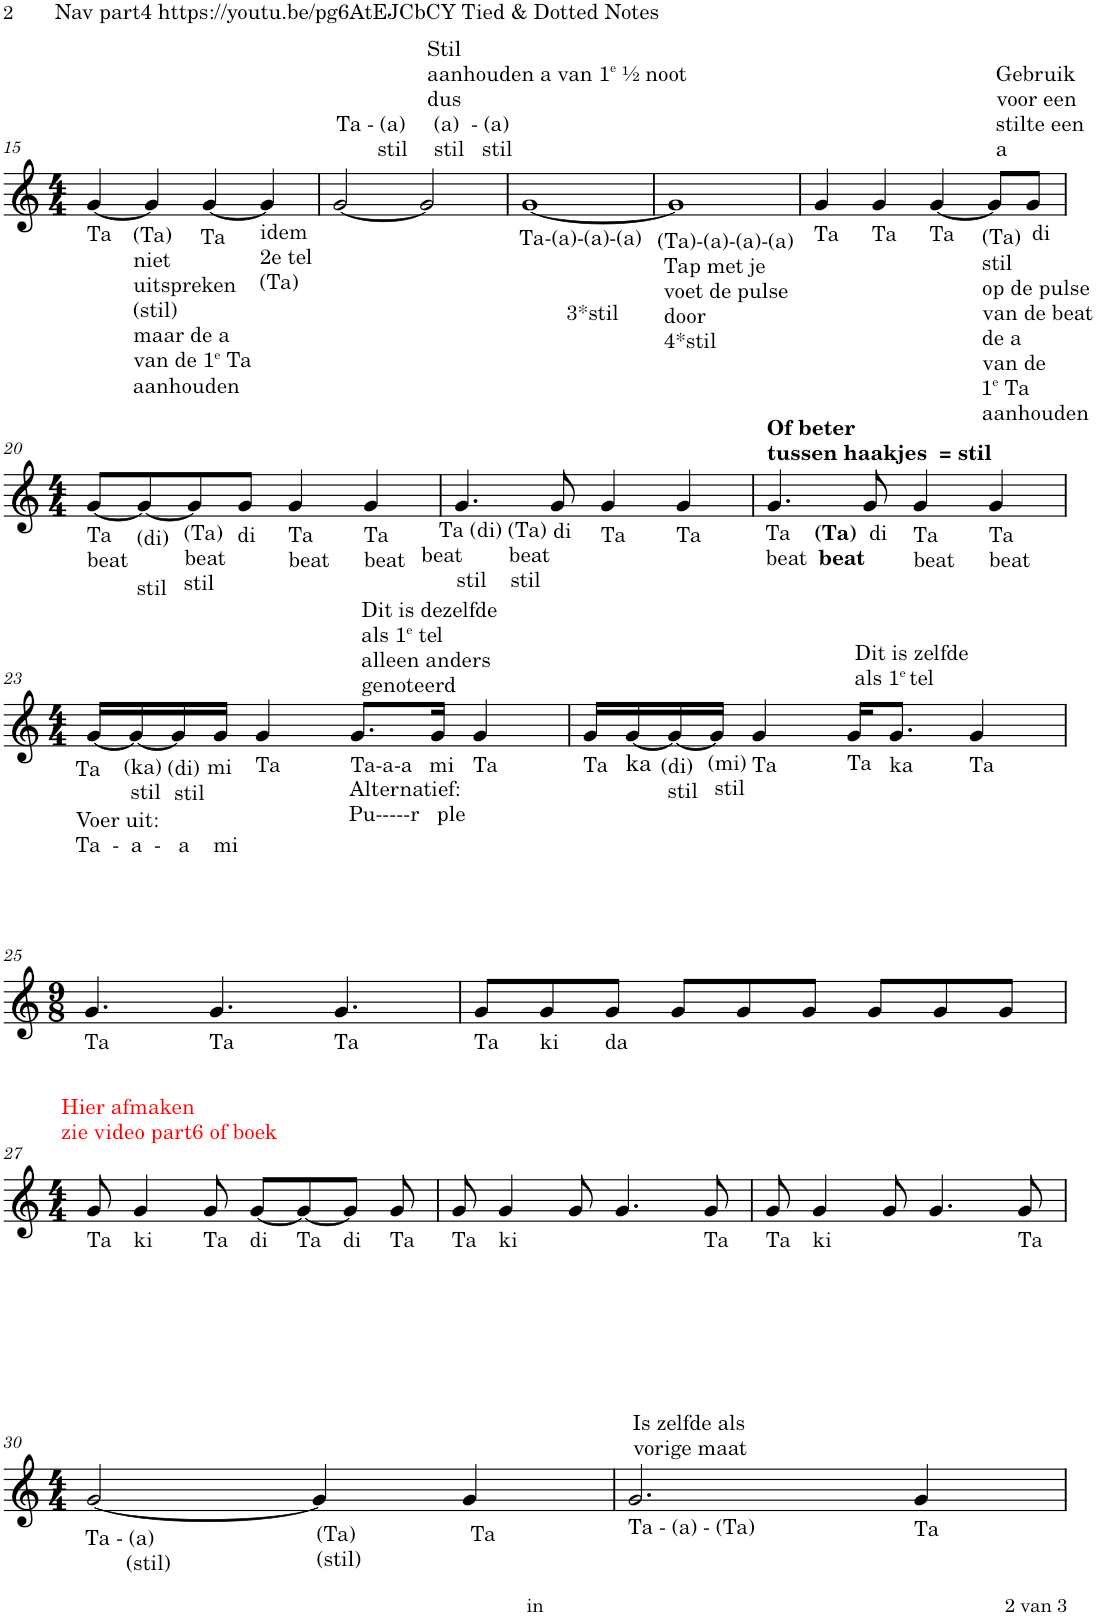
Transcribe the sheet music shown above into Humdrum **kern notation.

**kern	**harte
*part1	*part1
*staff1	*
*I"Piano	*
*I'Pno.	*
!!LO:PB:g=z
*clefG2	*
*k[]	*
*M4/4	*
=15	=15
!LO:TX:a:t=Nav part4 https&colon;//youtu.be/pg6AtEJCbCY Tied & Dotted Notes	!
!LO:TX:b:t=Ta	!
[4g/	.
!LO:TX:b:t=(Ta)	!
!LO:TX:b:t=niet	!
!LO:TX:b:t=uitspreken	!
!LO:TX:b:t=(stil)	!
!LO:TX:b:t=maar de a	!
!LO:TX:b:t=van de 1	!
!LO:TX:b:t=e	!
!LO:TX:b:t=Ta	!
!LO:TX:b:t=aanhouden	!
4g/]	.
!LO:TX:b:t=Ta	!
[4g/	.
!LO:TX:b:t=idem	!
!LO:TX:b:t=2e tel	!
!LO:TX:b:t=(Ta)	!
4g/]	.
=16	=16
!LO:TX:a:t=Ta - (a)	!
!LO:TX:a:t=stil	!
[2g/	.
!LO:TX:a:t=Stil	!
!LO:TX:a:t=aanhouden a van 1	!
!LO:TX:a:t=e	!
!LO:TX:a:t=½ noot	!
!LO:TX:a:t=dus	!
!LO:TX:a:t=(a)  - (a)	!
!LO:TX:a:t=stil   stil	!
2g/]	.
=17	=17
!LO:TX:b:t=Ta-(a)-(a)-(a)	!
!LO:TX:b:t=3*stil	!
[1g	.
=18	=18
!LO:TX:b:t=(Ta)-(a)-(a)-(a)	!
!LO:TX:b:t=Tap met je	!
!LO:TX:b:t=voet de pulse	!
!LO:TX:b:t=door	!
!LO:TX:b:t=4*stil	!
1g]	.
=19	=19
!LO:TX:b:t=Ta	!
4g/	.
!LO:TX:b:t=Ta	!
4g/	.
!LO:TX:b:t=Ta	!
[4g/	.
!LO:TX:b:t=(Ta)	!
!LO:TX:b:t=stil	!
!LO:TX:b:t=op de pulse	!
!LO:TX:b:t=van de beat	!
!LO:TX:b:t=de a	!
!LO:TX:b:t=van de	!
!LO:TX:b:t=1	!
!LO:TX:b:t=e	!
!LO:TX:b:t=Ta	!
!LO:TX:b:t=aanhouden	!
!LO:TX:a:t=Gebruik	!
!LO:TX:a:t=voor een	!
!LO:TX:a:t=stilte een	!
!LO:TX:a:t=a	!
8g/L]	.
!LO:TX:b:t=di	!
8g/J	.
!!LO:LB:g=z
=20	=20
*M4/4	*
!LO:TX:b:t=Ta	!
!LO:TX:b:t=beat	!
[8g/L	.
!LO:TX:b:t=(di)	!
!LO:TX:b:t=stil	!
8g/_	.
!LO:TX:b:t=(Ta)	!
!LO:TX:b:t=beat	!
!LO:TX:b:t=stil	!
8g/]	.
!LO:TX:b:t=di	!
8g/J	.
!LO:TX:b:t=Ta	!
!LO:TX:b:t=beat	!
4g/	.
!LO:TX:b:t=Ta	!
!LO:TX:b:t=beat	!
4g/	.
=21	=21
!LO:TX:b:t=Ta (di) (Ta)	!
!LO:TX:b:t=beat        beat	!
!LO:TX:b:t=stil    stil	!
4.g/	.
!LO:TX:b:t=di	!
8g/	.
!LO:TX:b:t=Ta	!
4g/	.
!LO:TX:b:t=Ta	!
4g/	.
=22	=22
!LO:TX:b:t=Ta	!
!LO:TX:b:B:t=(Ta)	!
!LO:TX:b:t=di	!
!LO:TX:b:t=beat	!
!LO:TX:b:B:t=beat	!
!LO:TX:a:B:t=Of beter	!
!LO:TX:a:t=tussen haakjes  = stil	!
4.g/	.
8g/	.
!LO:TX:b:t=Ta	!
!LO:TX:b:t=beat	!
4g/	.
!LO:TX:b:t=Ta	!
!LO:TX:b:t=beat	!
4g/	.
!!LO:LB:g=z
=23	=23
*M4/4	*
!LO:TX:b:t=Ta	!
!LO:TX:b:t=Voer uit&colon;	!
!LO:TX:b:t=Ta  -  a  -   a    mi	!
[16g/LL	.
!LO:TX:b:t=(ka)	!
!LO:TX:b:t=stil	!
16g/_	.
!LO:TX:b:t=(di)	!
!LO:TX:b:t=stil	!
16g/]	.
!LO:TX:b:t=mi	!
16g/JJ	.
!LO:TX:b:t=Ta	!
4g/	.
!LO:TX:a:t=Dit is dezelfde	!
!LO:TX:a:t=als 1	!
!LO:TX:a:t=e	!
!LO:TX:a:t=tel	!
!LO:TX:a:t=alleen anders	!
!LO:TX:a:t=genoteerd	!
!LO:TX:b:t=Ta-a-a	!
!LO:TX:b:t=Alternatief&colon;	!
!LO:TX:b:t=Pu-----r   ple	!
8.g/L	.
!LO:TX:b:t=mi	!
16g/Jk	.
!LO:TX:b:t=Ta	!
4g/	.
=24	=24
!LO:TX:b:t=Ta	!
16g/LL	.
!	!LO:H:kt=ka
[16g/	N
!LO:TX:b:t=(di)	!
!LO:TX:b:t=stil	!
16g/_	.
!LO:TX:b:t=(mi)	!
!LO:TX:b:t=stil	!
16g/JJ]	.
!LO:TX:b:t=Ta	!
4g/	.
!LO:TX:a:t=Dit is zelfde	!
!LO:TX:a:t=als 1	!
!LO:TX:a:t=e	!
!LO:TX:a:t=tel	!
!LO:TX:b:t=Ta	!
16g/KL	.
!LO:TX:b:t=ka	!
8.g/J	.
!LO:TX:b:t=Ta	!
4g/	.
!!LO:LB:g=z
=25	=25
*M9/8	*
!LO:TX:b:t=Ta	!
4.g/	.
!LO:TX:b:t=Ta	!
4.g/	.
!LO:TX:b:t=Ta	!
4.g/	.
=26	=26
!LO:TX:b:t=Ta	!
8g/L	.
!LO:TX:b:t=ki	!
8g/	.
!LO:TX:b:t=da	!
8g/J	.
8g/L	.
8g/	.
8g/J	.
8g/L	.
8g/	.
8g/J	.
!!LO:LB:g=z
=27	=27
*M4/4	*
!LO:TX:b:t=Ta	!
8g/	.
!LO:TX:b:t=ki	!
4g/	.
!LO:TX:b:t=Ta	!
8g/	.
!LO:TX:b:t=di	!
[8g/L	.
!LO:TX:b:t=Ta	!
8g/_	.
!LO:TX:b:t=di	!
8g/J]	.
!LO:TX:a:color=#FF0000:t=Hier afmaken	!
!LO:TX:a:t=zie video part6 of boek	!
!LO:TX:b:t=Ta	!
8g/	.
=28	=28
!LO:TX:b:t=Ta	!
8g/	.
!LO:TX:b:t=ki	!
4g/	.
8g/	.
4.g/	.
!LO:TX:b:t=Ta	!
8g/	.
=29	=29
!LO:TX:b:t=Ta	!
8g/	.
!LO:TX:b:t=ki	!
4g/	.
8g/	.
4.g/	.
!LO:TX:b:t=Ta	!
8g/	.
!!LO:LB:g=z
=30	=30
*M4/4	*
!LO:TX:b:t=Ta - (a)	!
!LO:TX:b:t=(stil)	!
[2g/	.
!LO:TX:b:t=(Ta)	!
!LO:TX:b:t=(stil)	!
4g/]	.
!LO:TX:b:t=Ta	!
4g/	.
=31	=31
!LO:TX:b:t=Ta - (a) - (Ta)	!
!LO:TX:a:t=Is zelfde als	!
!LO:TX:a:t=vorige maat	!
2.g/	.
!LO:TX:b:t=Ta	!
4g/	.
=	=
*-	*-
